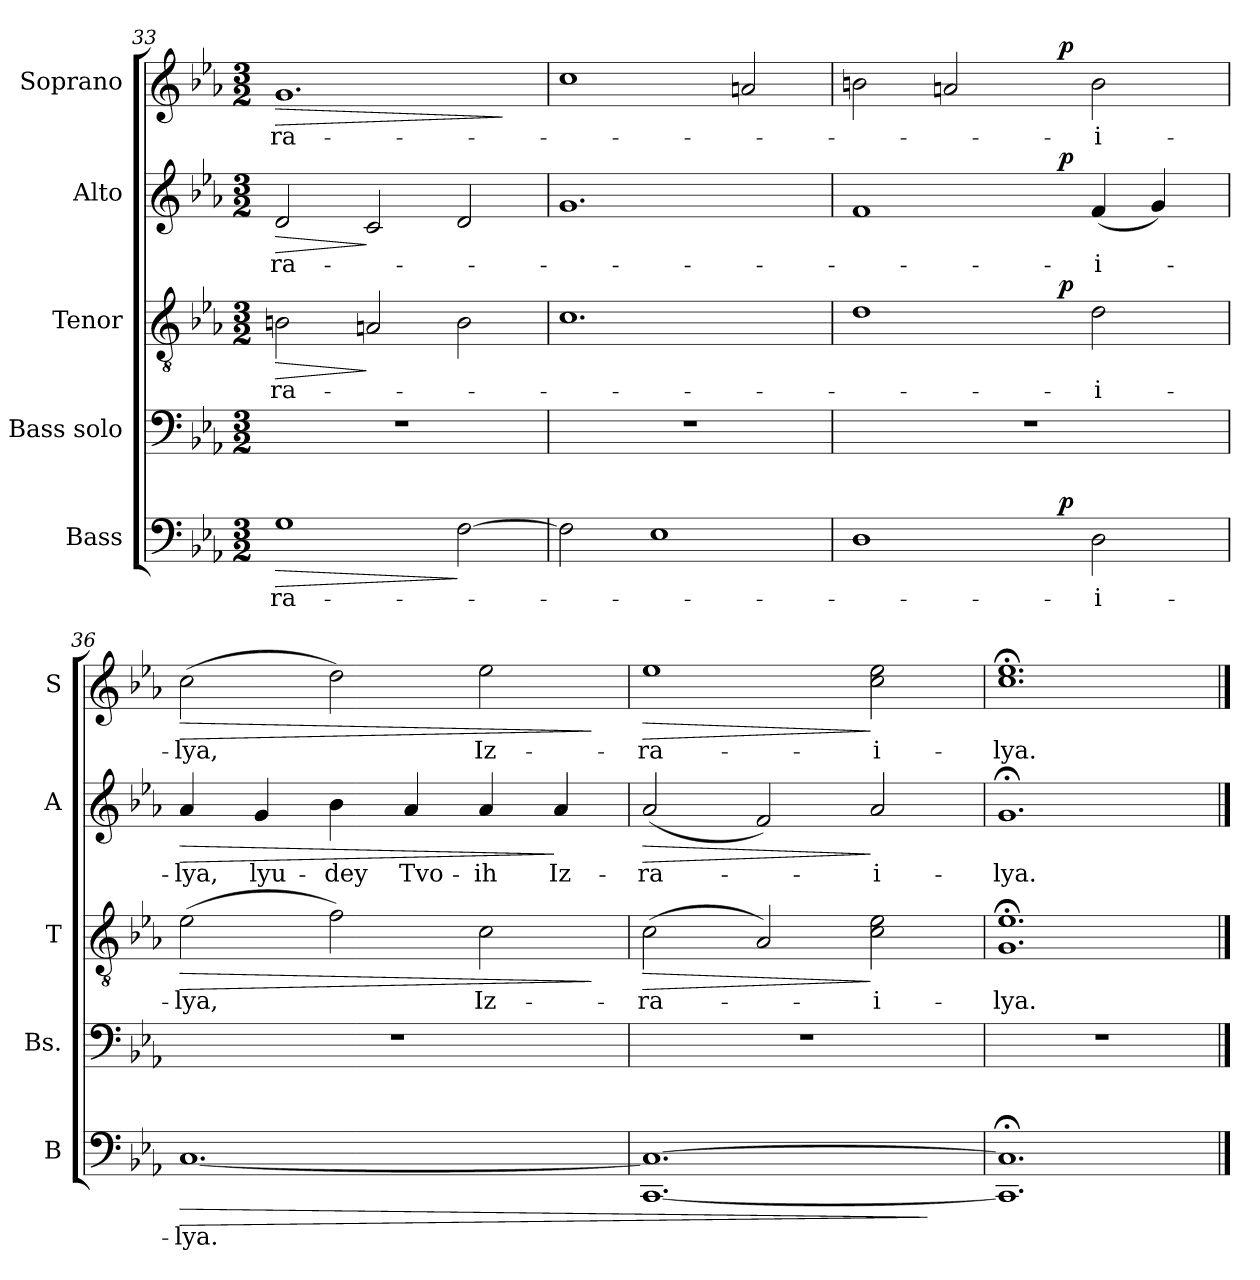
**kern	**text	**dynam	**kern	**kern	**text	**dynam	**kern	**text	**dynam	**kern	**text	**dynam
*part5	*part5	*part5	*part4	*part3	*part3	*part3	*part2	*part2	*part2	*part1	*part1	*part1
*staff5	*staff5	*staff5	*staff4	*staff3	*staff3	*staff3	*staff2	*staff2	*staff2	*staff1	*staff1	*staff1
*I"Bass	*	*	*I"Bass solo	*I"Tenor	*	*	*I"Alto	*	*	*I"Soprano	*	*
*I'B	*	*	*I'Bs.	*I'T	*	*	*I'A	*	*	*I'S	*	*
*clefF4	*	*	*clefF4	*clefGv2	*	*	*clefG2	*	*	*clefG2	*	*
*k[b-e-a-]	*	*	*k[b-e-a-]	*k[b-e-a-]	*	*	*k[b-e-a-]	*	*	*k[b-e-a-]	*	*
*c:	*	*	*c:	*c:	*	*	*c:	*	*	*c:	*	*
*M3/2	*	*	*M3/2	*M3/2	*	*	*M3/2	*	*	*M3/2	*	*
=33	=33	=33	=33	=33	=33	=33	=33	=33	=33	=33	=33	=33
!	!	!LO:HP:b	!	!	!	!LO:HP:b	!	!	!LO:HP:b	!	!	!LO:HP:b
1G	-ra-	>	1.r	2Bn\	-ra-	>	2d/	-ra-	>	1.g	-ra-	>
.	.	.	.	2An/	.	]	2c/	.	]	.	.	.
[2F\	.	]	.	2B\	.	.	2d/	.	.	.	.	.
.	.	.	.	.	.	.	.	.	.	.	.	]
=34	=34	=34	=34	=34	=34	=34	=34	=34	=34	=34	=34	=34
2F\]	.	.	1.r	1.c	.	.	1.g	.	.	1cc	.	.
1E-	.	.	.	.	.	.	.	.	.	.	.	.
.	.	.	.	.	.	.	.	.	.	2an/	.	.
=35	=35	=35	=35	=35	=35	=35	=35	=35	=35	=35	=35	=35
*^	*	*	*	*^	*	*	*^	*	*	*^	*	*
1D	2ryy	.	.	1.r	1d	2ryy	.	.	1f	2ryy	.	.	2bn\	2ryy	.	.
.	4ryy	.	.	.	.	4ryy	.	.	.	4ryy	.	.	2an/	4ryy	.	.
.	8ryy	.	.	.	.	8ryy	.	.	.	8ryy	.	.	.	8ryy	.	.
.	32ryy	.	.	.	.	32ryy	.	.	.	32ryy	.	.	.	32ryy	.	.
!	!	!	!LO:DY:a	!	!	!	!	!LO:DY:a	!	!	!	!LO:DY:a	!	!	!	!LO:DY:a
.	2ryy	.	p	.	.	2ryy	.	p	.	2ryy	.	p	.	2ryy	.	p
2D\	.	-i-	.	.	2d\	.	-i-	.	(4f/	.	-i-	.	2b\	.	-i-	.
.	.	.	.	.	.	.	.	.	4g/)	.	.	.	.	.	.	.
.	16.ryy	.	.	.	.	16.ryy	.	.	.	16.ryy	.	.	.	16.ryy	.	.
!!LO:LB:g=z
=36	=36	=36	=36	=36	=36	=36	=36	=36	=36	=36	=36	=36	=36	=36	=36	=36
!	!	!	!LO:HP:b	!	!	!	!	!LO:HP:b	!	!	!	!LO:HP:b	!	!	!	!LO:HP:b
*	*	*	*	*	*v	*v	*	*	*	*	*	*	*v	*v	*	*
*v	*v	*	*	*	*	*	*	*v	*v	*	*	*	*	*
[1.C	-lya.	>	1.r	(2e-\	-lya,	>	4a-/	-lya,	>	(2cc\	-lya,	>
.	.	.	.	.	.	.	4g/	lyu-	.	.	.	.
.	.	.	.	2f\)	.	.	4b-\	-dey	.	2dd\)	.	.
.	.	.	.	.	.	.	4a-/	Tvo-	.	.	.	.
.	.	.	.	2c\	Iz-	.	4a-/	-ih	.	2ee-\	Iz-	.
.	.	.	.	.	.	.	4a-/	Iz-	]	.	.	.
.	.	.	.	.	.	]	.	.	.	.	.	]
=37	=37	=37	=37	=37	=37	=37	=37	=37	=37	=37	=37	=37
!	!	!	!	!	!	!LO:HP:b	!	!	!LO:HP:b	!	!	!LO:HP:b
[1.CC 1.C_	.	.	1.r	(2c\	-ra-	>	(2a-/	-ra-	>	1ee-	-ra-	>
.	.	.	.	2A-/)	.	.	2f/)	.	.	.	.	.
.	.	.	.	2c\ 2e-\	-i-	]	2a-/	-i-	]	2cc\ 2ee-\	-i-	]
.	.	]	.	.	.	.	.	.	.	.	.	.
=38	=38	=38	=38	=38	=38	=38	=38	=38	=38	=38	=38	=38
1.CC];< 1.C];<	.	.	1.r	1.G;< 1.e-;<	-lya.	.	1.g;<	-lya.	.	1.cc;< 1.ee-;<	-lya.	.
==	==	==	==	==	==	==	==	==	==	==	==	==
*-	*-	*-	*-	*-	*-	*-	*-	*-	*-	*-	*-	*-
